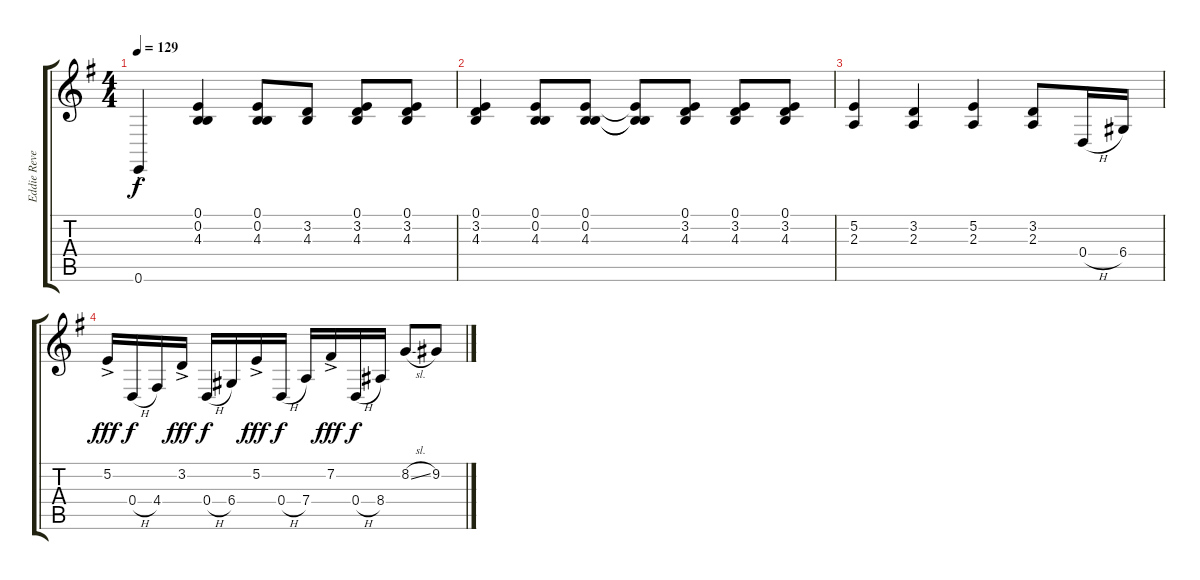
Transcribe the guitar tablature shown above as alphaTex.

\track ("Eddie Reverb" "Eddie Reve") {instrument violin}
\staff {score tabs}
\tuning (E4 B3 G3 D3 A2 E2) {hide}
\ts (4 4)
\tempo 129
\clef g2
\ks eminor
0.6{st}.4{dy f} (0.1 0.2 4.3).4 (0.1 0.2 4.3).8 (3.2 4.3).8 (0.1 3.2 4.3).8 (0.1 3.2 4.3).8 |
(0.1 3.2 4.3).4 (0.1 0.2 4.3).8 (0.1 0.2 4.3).8 (0.1{t} 0.2{t} 4.3{t}).8 (0.1 3.2 4.3).8 (0.1 3.2 4.3).8 (0.1 3.2 4.3).8 |
(5.2 2.3).4 (3.2 2.3).4 (5.2 2.3).4 (3.2 2.3).8 0.4{h}.16 6.4.16 |
5.2{ac}.16{dy fff} 0.4{h}.16{dy f} 4.4.16 3.2{ac}.16{dy fff} 0.4{h}.16{dy f} 6.4.16 5.2{ac}.16{dy fff} 0.4{h}.16{dy f} 7.4.16 7.2{ac}.16{dy fff} 0.4{h}.16{dy f} 8.4.16 8.2{sl}.8 9.2.8
